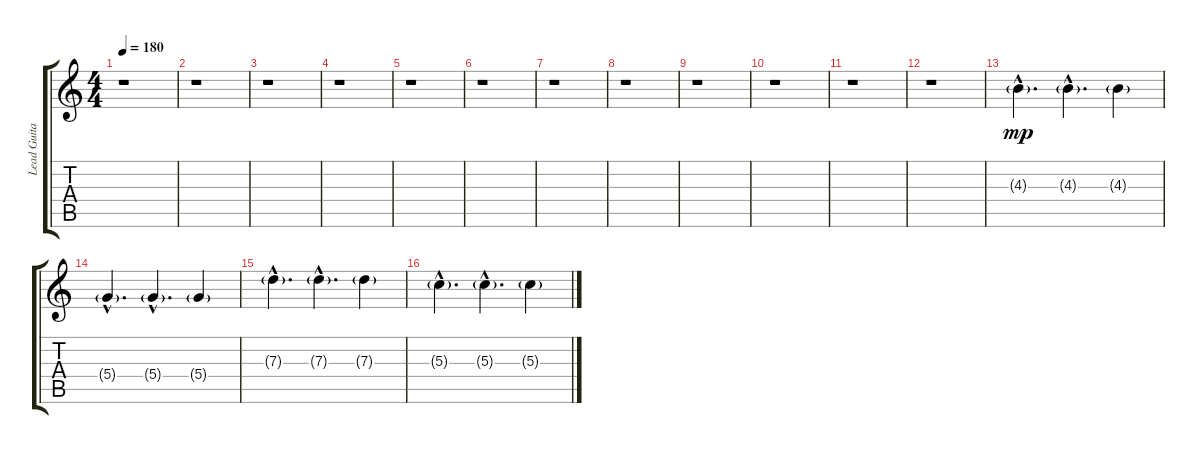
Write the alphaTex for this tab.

\track ("Lead Guitar #2" "Lead Guita") {instrument distortionguitar}
\staff {score tabs}
\tuning (E4 B3 G3 D3 A2 E2) {hide}
\ts (4 4)
\tempo 180
\clef g2
\ks c
r.1{dy mp instrument distortionguitar} |
r.1 |
r.1 |
r.1 |
r.1 |
r.1 |
r.1 |
r.1 |
r.1 |
r.1 |
r.1 |
r.1 |
4.3{g hac}.4{d} 4.3{g hac}.4{d} 4.3{g}.4 |
5.4{g hac}.4{d} 5.4{g hac}.4{d} 5.4{g}.4 |
7.3{g hac}.4{d} 7.3{g hac}.4{d} 7.3{g}.4 |
5.3{g hac}.4{d} 5.3{g hac}.4{d} 5.3{g}.4
